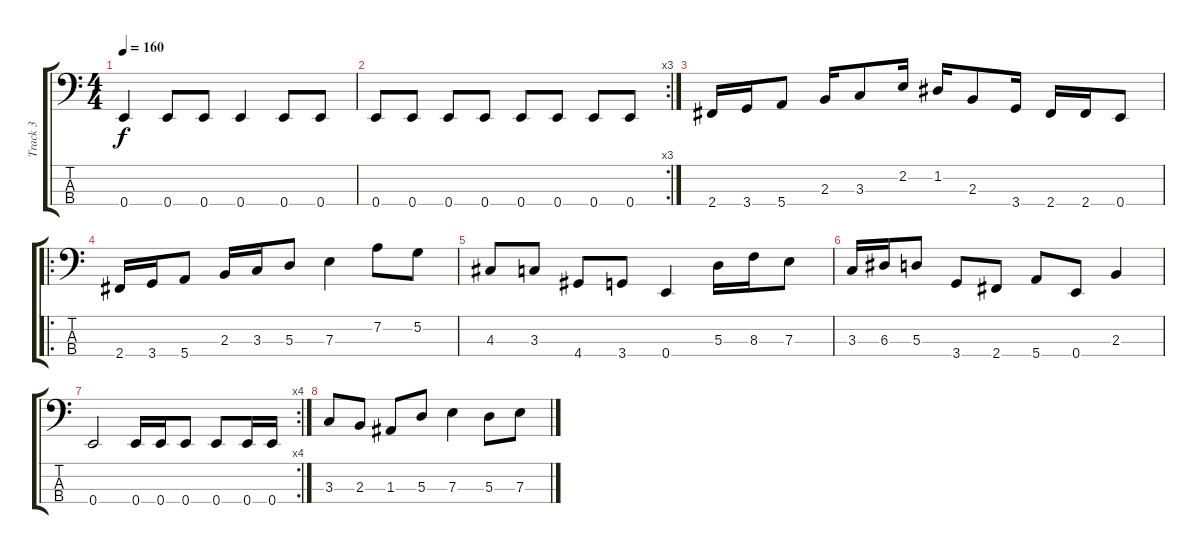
\track ("Track 3" "Track 3") {instrument electricbasspick}
\staff {score tabs}
\tuning (G2 D2 A1 E1) {hide}
\ts (4 4)
\tempo 160
\clef f4
\ks c
0.4.4{dy f} 0.4.8 0.4.8 0.4.4 0.4.8 0.4.8 |
\rc 3
0.4.8 0.4.8 0.4.8 0.4.8 0.4.8 0.4.8 0.4.8 0.4.8 |
2.4.16 3.4.16 5.4.8 2.3.16 3.3.8 2.2.16 1.2.16 2.3.8 3.4.16 2.4.16 2.4.16 0.4.8 |
\ro
2.4.16 3.4.16 5.4.8 2.3.16 3.3.16 5.3.8 7.3.4 7.2.8 5.2.8 |
4.3.8 3.3.8 4.4.8 3.4.8 0.4.4 5.3.16 8.3.16 7.3.8 |
3.3.16 6.3.16 5.3.8 3.4.8 2.4.8 5.4.8 0.4.8 2.3.4 |
\rc 4
0.4.2 0.4.16 0.4.16 0.4.8 0.4.8 0.4.16 0.4.16 |
3.3.8 2.3.8 1.3.8 5.3.8 7.3.4 5.3.8 7.3.8
